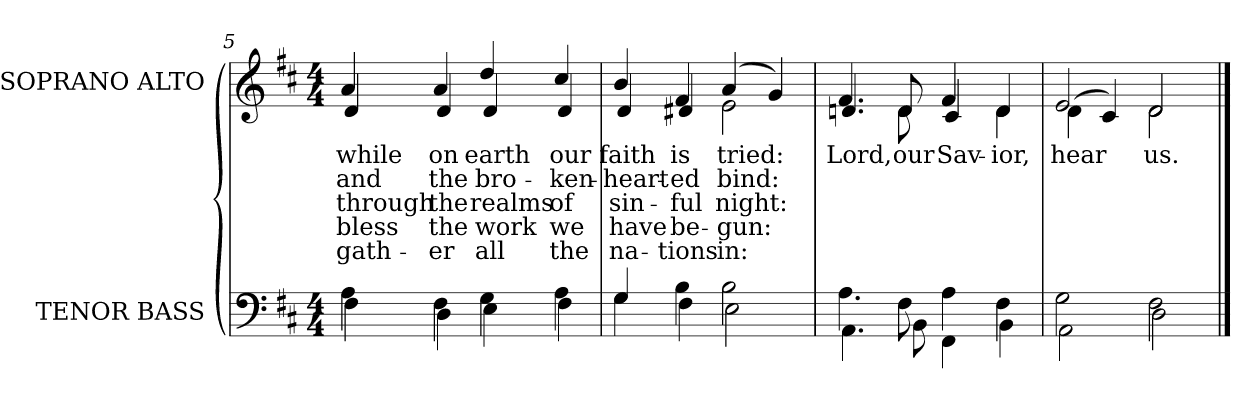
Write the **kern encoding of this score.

**kern	**kern	**text	**text	**text	**text	**text
*part2	*part1	*part1	*part1	*part1	*part1	*part1
*staff2	*staff1	*staff1	*staff1	*staff1	*staff1	*staff1
*I"TENOR BASS	*I"SOPRANO ALTO	*	*	*	*	*
*I'T. B.	*I'S. A.	*	*	*	*	*
*clefF4	*clefG2	*	*	*	*	*
*k[f#c#]	*k[f#c#]	*	*	*	*	*
*D:	*D:	*	*	*	*	*
*M4/4	*M4/4	*	*	*	*	*
=5	=5	=5	=5	=5	=5	=5
*^	*	*	*	*	*	*
!	!	!	!LO:LY:b:color=#000000	!LO:LY:b:color=#000000	!LO:LY:b:color=#000000	!LO:LY:b:color=#000000	!LO:LY:b:color=#000000
*	*	*^	*	*	*	*	*
4Ai\	4F#i\	4ai/	4di/	while	and	through	bless	gath-
!	!	!	!	!LO:LY:b:color=#000000	!LO:LY:b:color=#000000	!LO:LY:b:color=#000000	!LO:LY:b:color=#000000	!LO:LY:b:color=#000000
4F#i\	4Di\	4ai/	4di/	on	the	the	the	-er
!	!	!	!	!LO:LY:b:color=#000000	!LO:LY:b:color=#000000	!LO:LY:b:color=#000000	!LO:LY:b:color=#000000	!LO:LY:b:color=#000000
4Gi\	4Ei\	4ddi/	4di/	earth	bro-	realms	work	all
!	!	!	!	!LO:LY:b:color=#000000	!LO:LY:b:color=#000000	!LO:LY:b:color=#000000	!LO:LY:b:color=#000000	!LO:LY:b:color=#000000
4Ai\	4F#i\	4cc#i/	4di/	our	-ken-	of	we	the
!!LO:LB:g=z	!!
=6	=6	=6	=6	=6	=6	=6	=6	=6
!	!	!	!	!LO:LY:b:color=#000000	!LO:LY:b:color=#000000	!LO:LY:b:color=#000000	!LO:LY:b:color=#000000	!LO:LY:b:color=#000000
4Gi/	4Gi\	4bi/	4di/	faith	-heart-	sin-	have	na-
!	!	!	!	!LO:LY:b:color=#000000	!LO:LY:b:color=#000000	!LO:LY:b:color=#000000	!LO:LY:b:color=#000000	!LO:LY:b:color=#000000
4Bi\	4F#i\	4f#i/	4d#Xi/	is	-ed	-ful	be-	-tions
!	!	!	!	!LO:LY:b:color=#000000	!LO:LY:b:color=#000000	!LO:LY:b:color=#000000	!LO:LY:b:color=#000000	!LO:LY:b:color=#000000
2Bi\	2Ei\	(4ai/	2ei\	tried:	bind:	night:	-gun:	in:
.	.	4gi/)	.	.	.	.	.	.
=7	=7	=7	=7	=7	=7	=7	=7	=7
!	!	!	!	!LO:LY:b:color=#000000	!	!	!	!
4.Ai\	4.AAi\	4.f#i/	4.dni/	Lord,	.	.	.	.
!	!	!	!	!LO:LY:b:color=#000000	!	!	!	!
8F#i\	8BBi\	8di/	8di\	our	.	.	.	.
!	!	!	!	!LO:LY:b:color=#000000	!	!	!	!
4Ai\	4FF#i\	4f#i/	4c#i/	Sav-	.	.	.	.
!	!	!	!	!LO:LY:b:color=#000000	!	!	!	!
4F#i\	4BBi\	4di/	4di\	-ior,	.	.	.	.
=8	=8	=8	=8	=8	=8	=8	=8	=8
!	!	!	!	!LO:LY:b:color=#000000	!	!	!	!
2Gi\	2AAi\	2ei/	(4di\	hear	.	.	.	.
.	.	.	4c#i/)	.	.	.	.	.
!	!	!	!	!LO:LY:b:color=#000000	!	!	!	!
2F#i\	2Di\	2di/	2di\	us.	.	.	.	.
*v	*v	*	*	*	*	*	*	*
*	*v	*v	*	*	*	*	*
==	==	==	==	==	==	==
*-	*-	*-	*-	*-	*-	*-
